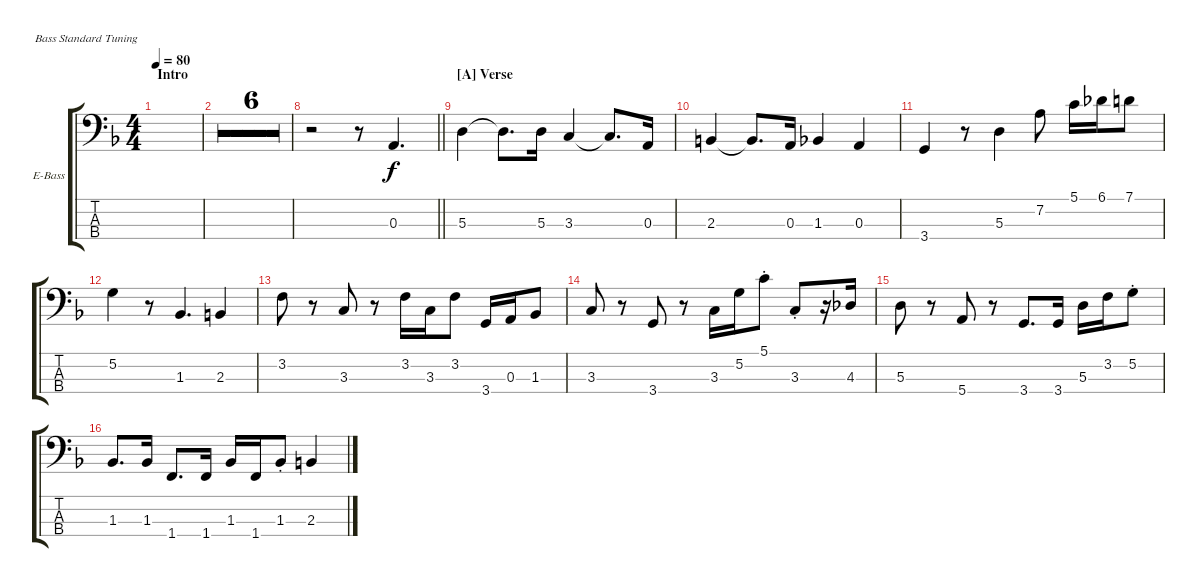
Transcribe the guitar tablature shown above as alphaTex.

\bracketExtendMode groupsimilarinstruments
\firstSystemTrackNameOrientation horizontal
\otherSystemsTrackNameOrientation horizontal
\track ("Electric Bass (Tom Fowler)" "E-Bass") {multiBarRest instrument electricbassfinger}
\staff {score tabs}
\tuning (G2 D2 A1 E1)
\ts (4 4)
\section ("" "Intro")
\tempo 80
\clef f4
\ks f
|
|
|
|
|
|
|
\barLineRight lightlight
r.2 r.8 0.3.4{d} |
\section ("A" "Verse")
5.3.4 5.3{t}.8{d} 5.3.16 3.3.4 3.3{t}.8{d} 0.3.16 |
2.3.4 2.3{t}.8{d} 0.3.16 1.3.4 0.3.4 |
3.4.4 r.8 5.3.4 7.2.8 5.1.16 6.1.16 7.1.8 |
5.2.4 r.8 1.3.4{d} 2.3.4 |
3.2.8 r.8 3.3.8 r.8 3.2.16 3.3.16 3.2.8 3.4.16 0.3.16 1.3.8 |
3.3.8 r.8 3.4.8 r.8 3.3.16 5.2.16 5.1{st}.8 3.3{st}.8 r.16 4.3.16 |
5.3.8 r.8 5.4.8 r.8 3.4.8{d} 3.4.16 5.3.16 3.2.16 5.2{st}.8 |
1.3.8{d} 1.3.16 1.4.8{d} 1.4.16 1.3.16 1.4.16 1.3{st}.8 2.3.4
